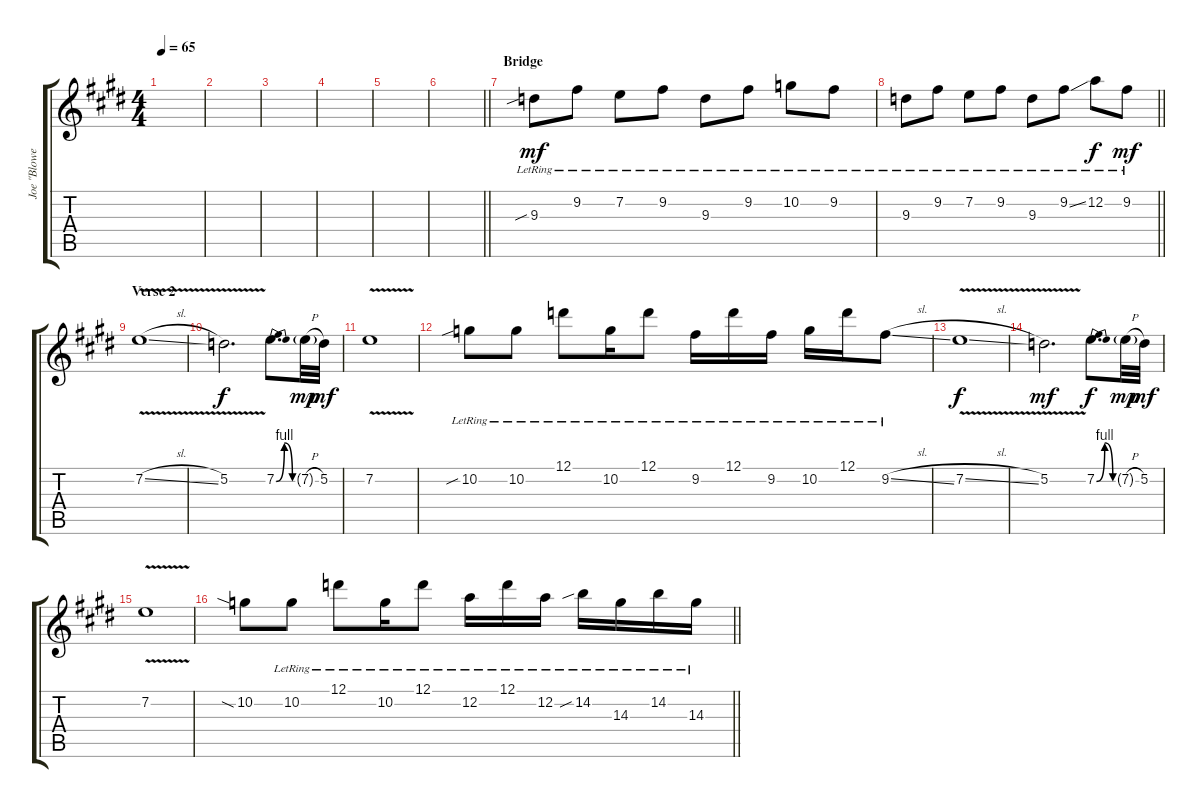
\track ("Joe \"Blower\" Garvey" "Joe \"Blowe") {instrument distortionguitar}
\staff {score tabs}
\tuning (D4 A3 F3 C3 G2 C2) {hide}
\ts (4 4)
\tempo 65
\clef g2
\ks e
|
|
|
|
|
\barLineRight lightlight
|
\section ("" "Bridge")
9.3{sib lr}.8{dy mf} 9.2{lr}.8 7.2{lr}.8 9.2{lr}.8 9.3{lr}.8 9.2{lr}.8 10.2{lr}.8 9.2{lr}.8 |
\barLineRight lightlight
9.3{lr}.8 9.2{lr}.8 7.2{lr}.8 9.2{lr}.8 9.3{lr}.8 9.2{ss lr}.8 12.2{lr}.8{dy f} 9.2{lr}.8{dy mf} |
\section ("" "Verse 2")
7.2{v sl}.1 |
5.2{v}.2{d dy f} 7.2{be (bendrelease 0 0 15 4 50 4 60 0)}.8{d} 7.2{h g}.32{dy mp} 5.2.32{dy mf} |
7.2{v}.1 |
10.2{sib lr}.8 10.2{lr}.8 12.1{lr}.8 10.2{lr}.16 12.1{lr}.8 9.2{lr}.16 12.1{lr}.16 9.2{lr}.16 10.2{lr}.16 12.1{lr}.16 9.2{sl lr}.8 |
7.2{v sl}.1{dy f} |
5.2{v}.2{d dy mf} 7.2{be (bendrelease 0 0 15 4 50 4 60 0)}.8{d dy f} 7.2{h g}.32{dy mp} 5.2.32{dy mf} |
7.2{v}.1 |
\barLineRight lightlight
10.2{sia}.8 10.2{lr}.8 12.1{lr}.8 10.2{lr}.16 12.1{lr}.8 12.2{lr}.16 12.1{lr}.16 12.2{lr}.16 14.2{sib lr}.16 14.3{lr}.16 14.2{lr}.16 14.3{lr}.16
